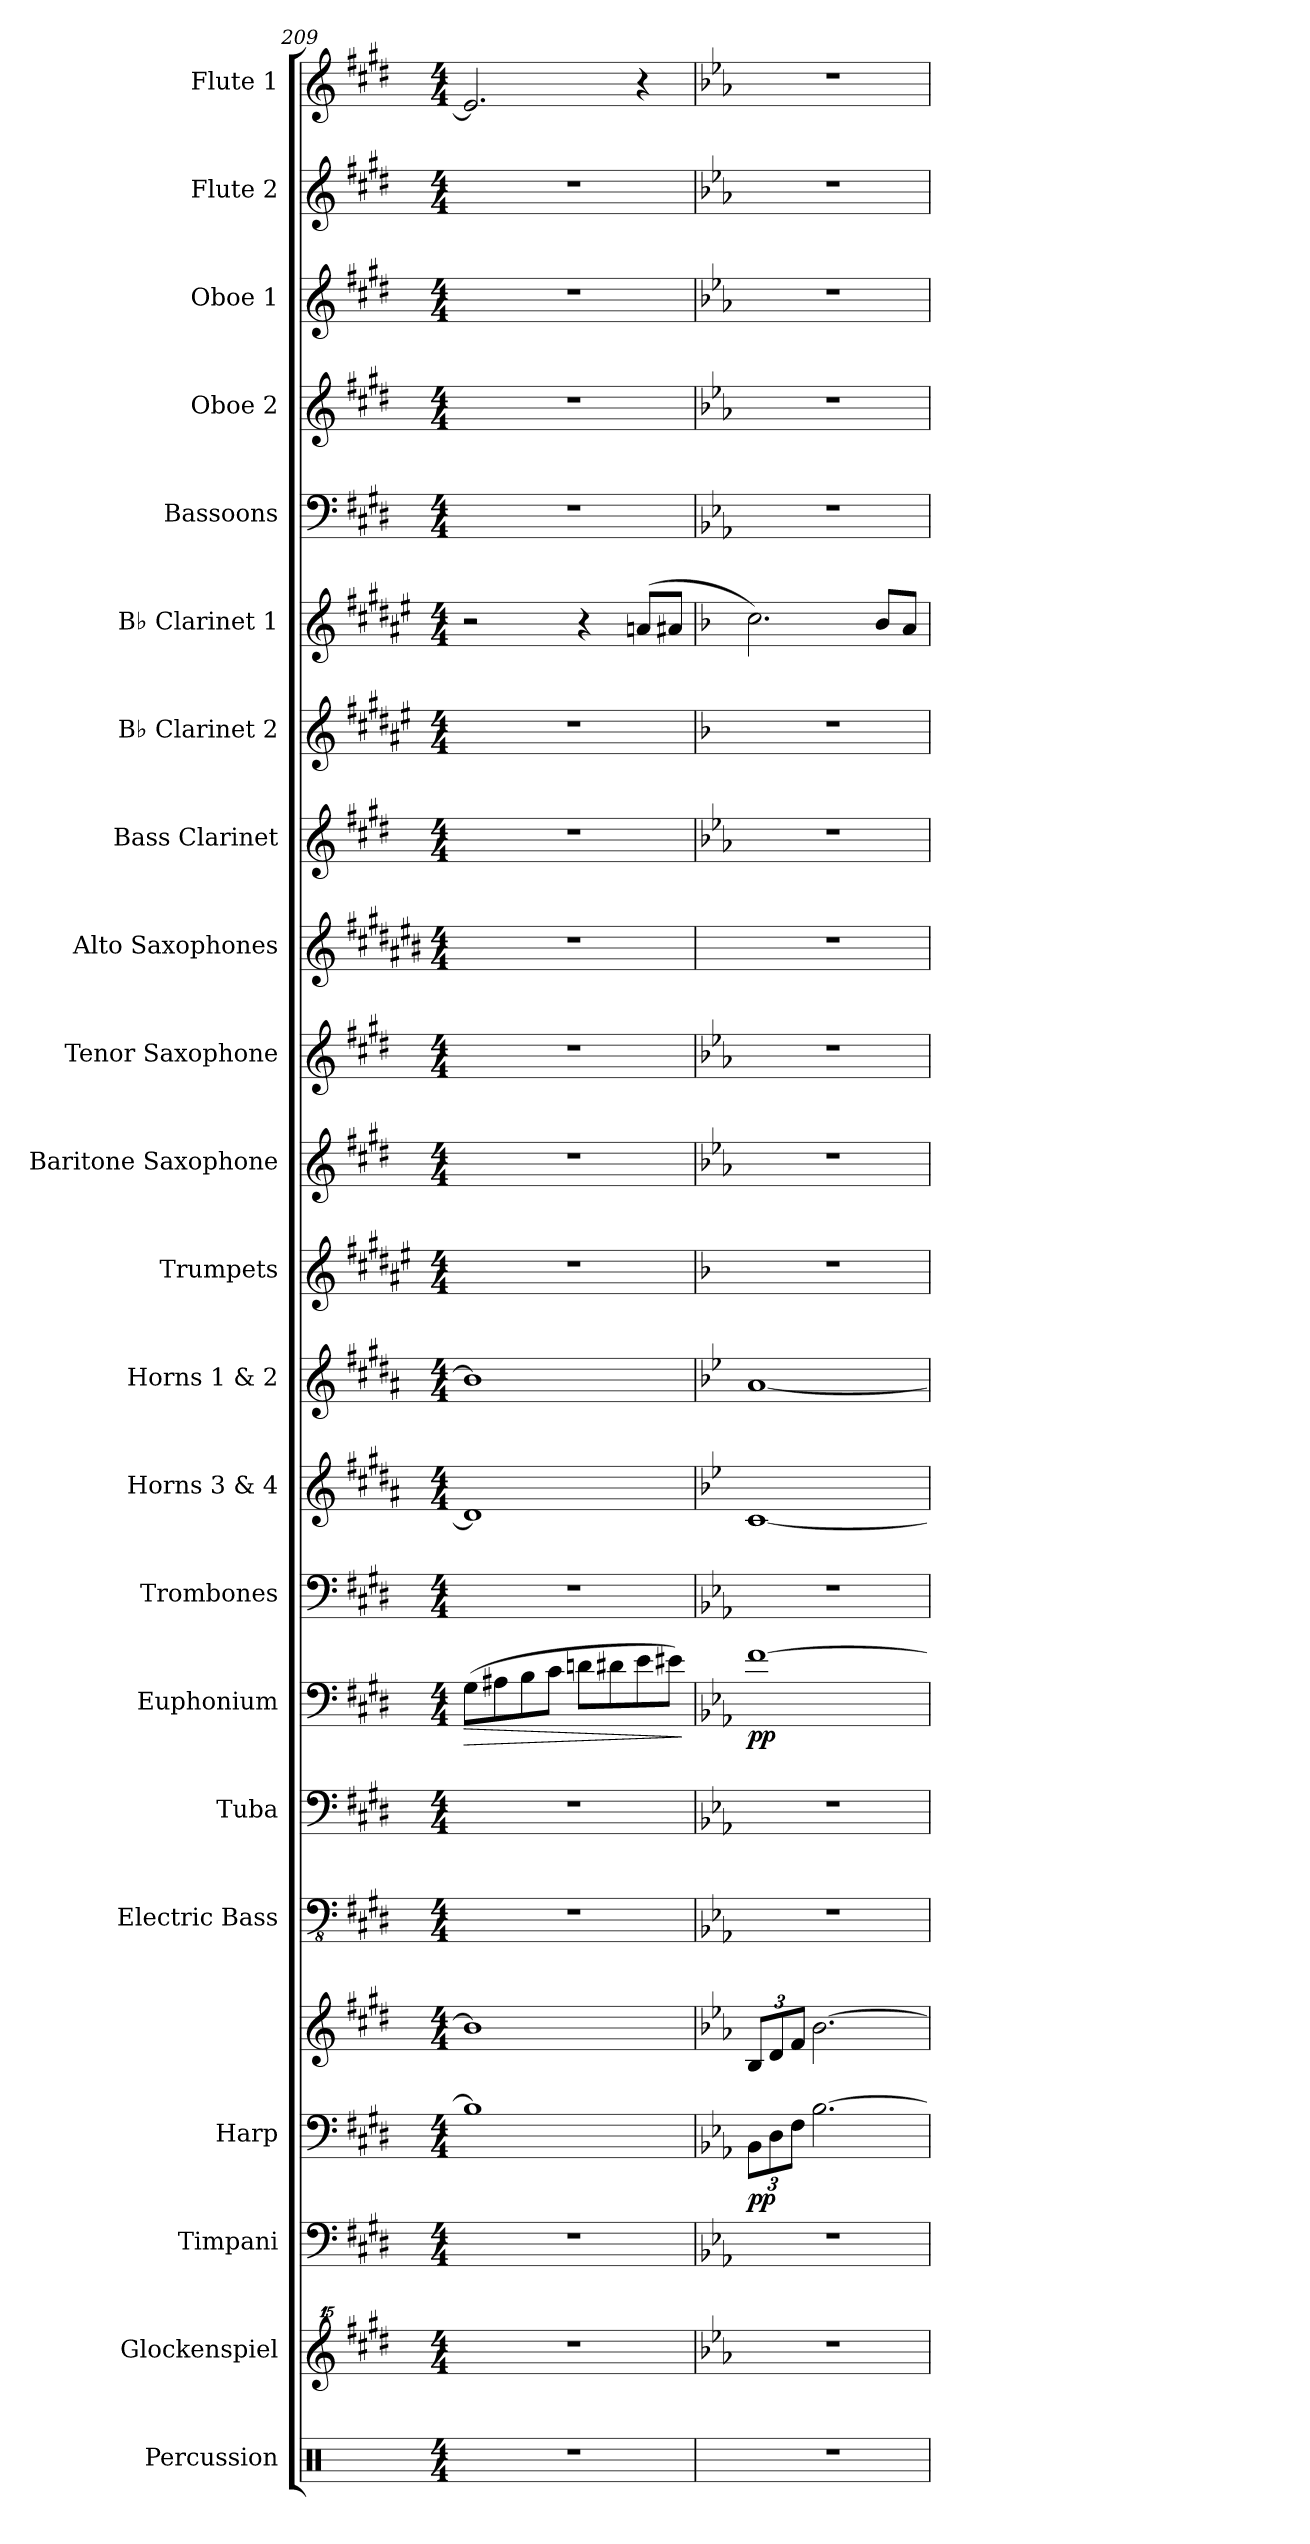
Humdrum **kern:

**kern	**kern	**kern	**kern	**kern	**dynam	**kern	**kern	**kern	**dynam	**kern	**kern	**kern	**kern	**kern	**kern	**kern	**kern	**kern	**kern	**kern	**kern	**kern	**kern	**kern
*part22	*part21	*part20	*part19	*part19	*part19	*part18	*part17	*part16	*part16	*part15	*part14	*part13	*part12	*part11	*part10	*part9	*part8	*part7	*part6	*part5	*part4	*part3	*part2	*part1
*staff23	*staff22	*staff21	*staff20	*staff19	*staff19/20	*staff18	*staff17	*staff16	*staff16	*staff15	*staff14	*staff13	*staff12	*staff11	*staff10	*staff9	*staff8	*staff7	*staff6	*staff5	*staff4	*staff3	*staff2	*staff1
*I"Percussion	*I"Glockenspiel	*I"Timpani	*I"Harp	*	*	*I"Electric Bass	*I"Tuba	*I"Euphonium	*	*I"Trombones	*I"Horns 3 &amp; 4	*I"Horns 1 &amp; 2	*I"Trumpets	*I"Baritone Saxophone	*I"Tenor Saxophone	*I"Alto Saxophones	*I"Bass Clarinet	*I"B♭ Clarinet 2	*I"B♭ Clarinet 1	*I"Bassoons	*I"Oboe 2	*I"Oboe 1	*I"Flute 2	*I"Flute 1
*I'Perc.	*I'Glk.	*I'Timp.	*I'Hrp.	*	*	*I'El. B.	*I'Tba.	*I'Euph.	*	*I'Tbns.	*I'Hns. 3/4	*I'Hns. 1/2	*I'Tpts.	*I'Bar. Sax.	*I'T. Sax.	*I'A. Saxes.	*I'B. Cl.	*I'B♭ Cl. 2	*I'B♭ Cl. 1	*I'Bsns.	*I'Ob. 2	*I'Ob. 1	*I'Fl. 2	*I'Fl. 1
*clefX	*clefG^^2	*clefF4	*clefF4	*clefG2	*	*clefFv4	*clefF4	*clefF4	*	*clefF4	*clefG2	*clefG2	*clefG2	*clefG2	*clefG2	*clefG2	*clefG2	*clefG2	*clefG2	*clefF4	*clefG2	*clefG2	*clefG2	*clefG2
*	*	*	*	*	*	*	*	*	*	*	*ITrd4c7	*ITrd4c7	*ITrd1c2	*ITrd12c21	*ITrd8c14	*ITrd5c9	*ITrd8c14	*ITrd1c2	*ITrd1c2	*	*	*	*	*
*k[]	*k[f#c#g#d#]	*k[f#c#g#d#]	*k[f#c#g#d#]	*k[f#c#g#d#]	*	*k[f#c#g#d#]	*k[f#c#g#d#]	*k[f#c#g#d#]	*	*k[f#c#g#d#]	*k[f#c#g#d#]	*k[f#c#g#d#]	*k[f#c#g#d#]	*k[f#c#g#d#]	*k[f#c#g#d#]	*k[f#c#g#d#]	*k[f#c#g#d#]	*k[f#c#g#d#]	*k[f#c#g#d#]	*k[f#c#g#d#]	*k[f#c#g#d#]	*k[f#c#g#d#]	*k[f#c#g#d#]	*k[f#c#g#d#]
*M4/4	*M4/4	*M4/4	*M4/4	*M4/4	*	*M4/4	*M4/4	*M4/4	*	*M4/4	*M4/4	*M4/4	*M4/4	*M4/4	*M4/4	*M4/4	*M4/4	*M4/4	*M4/4	*M4/4	*M4/4	*M4/4	*M4/4	*M4/4
=209	=209	=209	=209	=209	=209	=209	=209	=209	=209	=209	=209	=209	=209	=209	=209	=209	=209	=209	=209	=209	=209	=209	=209	=209
!	!	!	!	!	!	!	!	!	!LO:HP:b	!	!	!	!	!	!	!	!	!	!	!	!	!	!	!
1r	1r	1r	1B-]	1b-]	.	1r	1r	(8G#\L	>	1r	1G]	1e]	1r	1r	1r	1r	1r	1r	2r	1r	1r	1r	1r	2.e/]
.	.	.	.	.	.	.	.	8A#X\	.	.	.	.	.	.	.	.	.	.	.	.	.	.	.	.
.	.	.	.	.	.	.	.	8B\	.	.	.	.	.	.	.	.	.	.	.	.	.	.	.	.
.	.	.	.	.	.	.	.	8c#\J	.	.	.	.	.	.	.	.	.	.	.	.	.	.	.	.
.	.	.	.	.	.	.	.	8dn\L	.	.	.	.	.	.	.	.	.	.	4r	.	.	.	.	.
.	.	.	.	.	.	.	.	8d#X\	.	.	.	.	.	.	.	.	.	.	.	.	.	.	.	.
.	.	.	.	.	.	.	.	8e\	.	.	.	.	.	.	.	.	.	.	(8gn/L	.	.	.	.	4r
.	.	.	.	.	.	.	.	8e#X\J)	.	.	.	.	.	.	.	.	.	.	8g#X/J	.	.	.	.	.
.	.	.	.	.	.	.	.	.	]	.	.	.	.	.	.	.	.	.	.	.	.	.	.	.
=210	=210	=210	=210	=210	=210	=210	=210	=210	=210	=210	=210	=210	=210	=210	=210	=210	=210	=210	=210	=210	=210	=210	=210	=210
*	*k[b-e-a-]	*k[b-e-a-]	*k[b-e-a-]	*k[b-e-a-]	*	*k[b-e-a-]	*k[b-e-a-]	*k[b-e-a-]	*	*k[b-e-a-]	*k[b-e-a-]	*k[b-e-a-]	*k[b-e-a-]	*k[b-e-a-]	*k[b-e-a-]	*k[b-e-a-]	*k[b-e-a-]	*k[b-e-a-]	*k[b-e-a-]	*k[b-e-a-]	*k[b-e-a-]	*k[b-e-a-]	*k[b-e-a-]	*k[b-e-a-]
*	*	*	*Xbrackettup	*Xbrackettup	*	*	*	*	*	*	*	*	*	*	*	*	*	*	*	*	*	*	*	*
!	!	!	!	!	!LO:DY:b=2	!	!	!	!	!	!	!	!	!	!	!	!	!	!	!	!	!	!	!
!	!	!	!	!	!LO:DY:n=1:b	!	!	!	!LO:DY:b	!	!	!	!	!	!	!	!	!	!	!	!	!	!	!
1r	1r	1r	12BB-\L	12B-/L	p p	1r	1r	[1f	pp	1r	[1F	[1d	1r	1r	1r	1r	1r	1r	2.b-\)	1r	1r	1r	1r	1r
.	.	.	12D\	12d/	.	.	.	.	.	.	.	.	.	.	.	.	.	.	.	.	.	.	.	.
.	.	.	12F\J	12f/J	.	.	.	.	.	.	.	.	.	.	.	.	.	.	.	.	.	.	.	.
.	.	.	[2.B-\	[2.b-\	.	.	.	.	.	.	.	.	.	.	.	.	.	.	.	.	.	.	.	.
.	.	.	.	.	.	.	.	.	.	.	.	.	.	.	.	.	.	.	8a-/L	.	.	.	.	.
.	.	.	.	.	.	.	.	.	.	.	.	.	.	.	.	.	.	.	8g/J	.	.	.	.	.
=	=	=	=	=	=	=	=	=	=	=	=	=	=	=	=	=	=	=	=	=	=	=	=	=
*-	*-	*-	*-	*-	*-	*-	*-	*-	*-	*-	*-	*-	*-	*-	*-	*-	*-	*-	*-	*-	*-	*-	*-	*-
